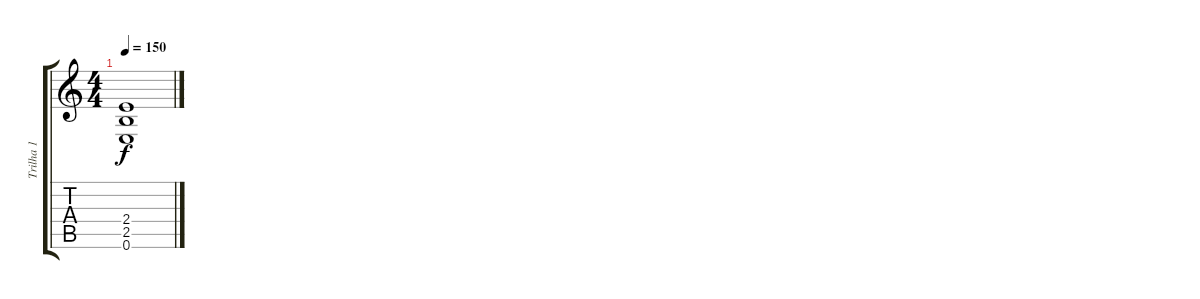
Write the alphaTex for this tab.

\track ("Trilha 1" "Trilha 1") {instrument overdrivenguitar}
\staff {score tabs}
\tuning (E4 B3 G3 D3 A2 E2) {hide}
\ts (4 4)
\tempo 150
\clef g2
\ks c
(2.4 2.5 0.6).1{dy f}
